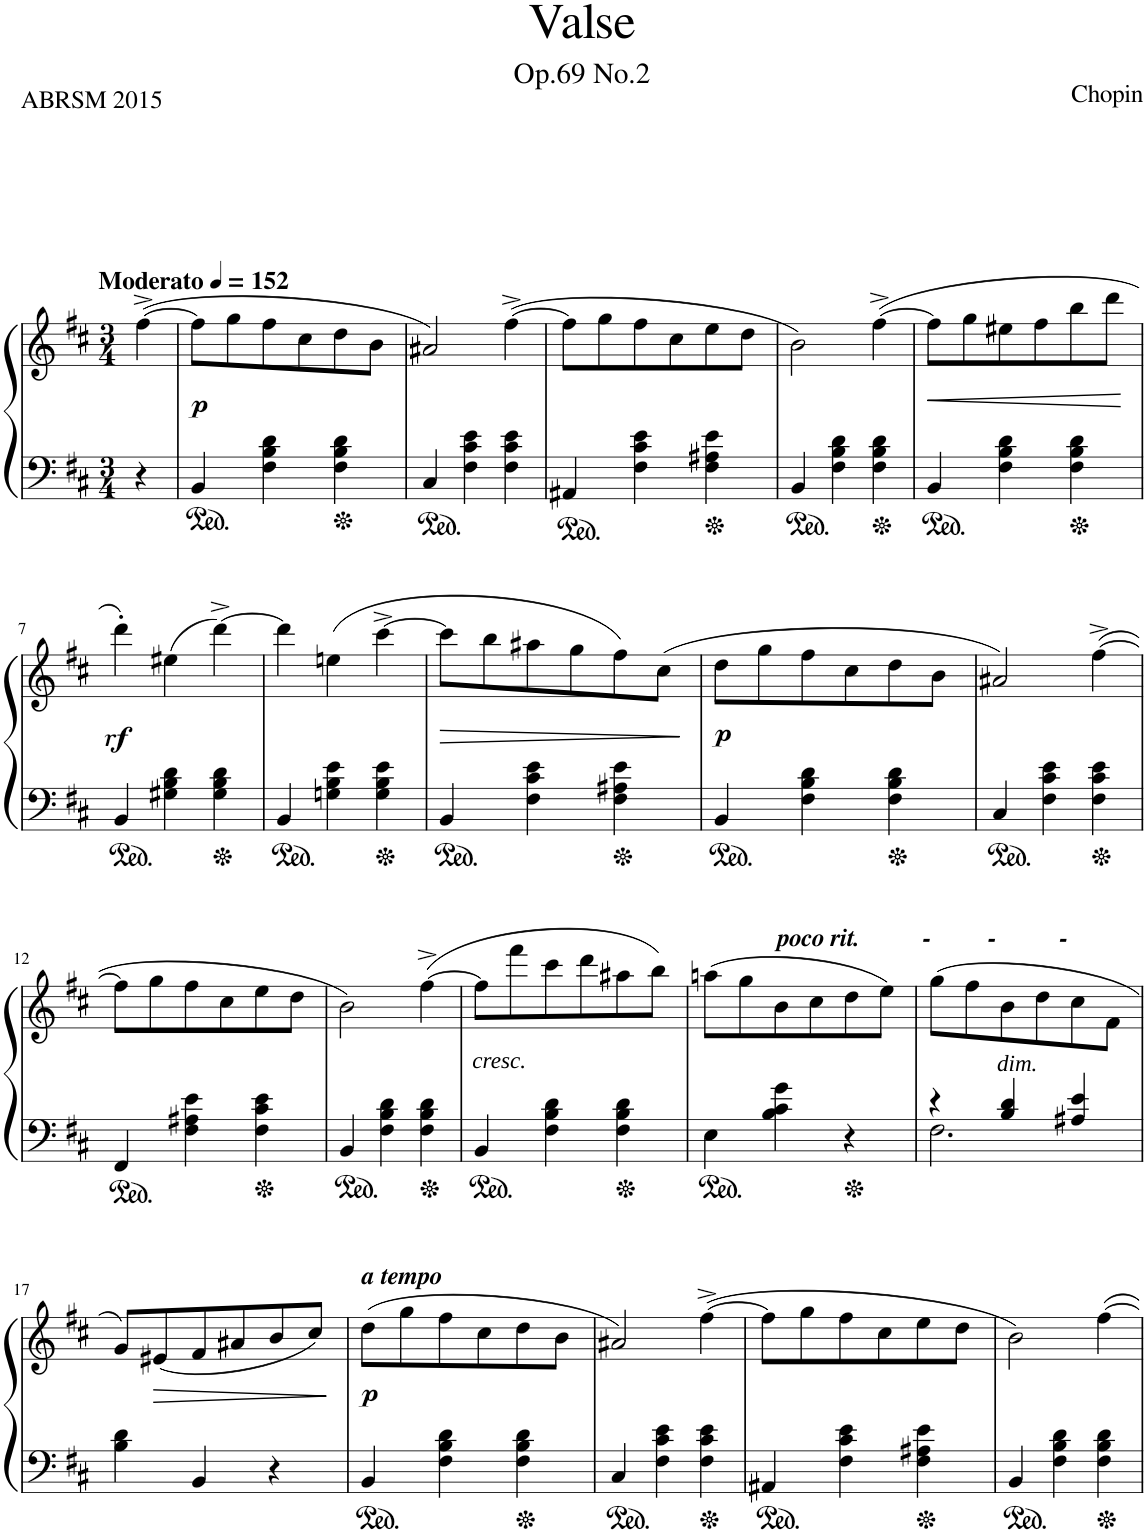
**kern	**kern	**dynam
*part1	*part1	*part1
*staff2	*staff1	*staff1/2
*I"Piano	*	*
*I'Pno	*	*
*clefF4	*clefG2	*
*k[f#c#]	*k[f#c#]	*
*M3/4	*M3/4	*
*MM152	*MM152	*
=1	=1	=1
!	!LO:TX:a:B:t=Moderato	!
4r	([4ff#^\	.
=2	=2	=2
!	!	!LO:DY:b
4BB/	8ff#\L]	p
.	8gg\	.
4F#\ 4B\ 4d\	8ff#\	.
.	8cc#\	.
4F#\ 4B\ 4d\	8dd\	.
.	8b\J	.
=3	=3	=3
4C#/	2a#X/)	.
4F#\ 4c#\ 4e\	.	.
4F#\ 4c#\ 4e\	([4ff#^\	.
=4	=4	=4
4AA#X/	8ff#\L]	.
.	8gg\	.
4F#\ 4c#\ 4e\	8ff#\	.
.	8cc#\	.
4F#\ 4A#X\ 4e\	8ee\	.
.	8dd\J	.
=5	=5	=5
4BB/	2b\)	.
4F#\ 4B\ 4d\	.	.
4F#\ 4B\ 4d\	([4ff#^\	.
=6	=6	=6
!	!	!LO:HP:b
4BB/	8ff#\L]	<
.	8gg\	.
4F#\ 4B\ 4d\	8ee#X\	.
.	8ff#\	.
4F#\ 4B\ 4d\	8bb\	.
.	8ddd\J	.
.	.	[
!!LO:LB:g=z
=7	=7	=7
!	!	!LO:DY:b
4BB/	4ddd'\)	rf
4G#X\ 4B\ 4d\	(4ee#X\	.
4G#\ 4B\ 4d\	[4ddd^\)	.
=8	=8	=8
4BB/	4ddd\]	.
4Gn\ 4B\ 4e\	(4een\	.
4G\ 4B\ 4e\	[4ccc#^\	.
=9	=9	=9
!	!	!LO:HP:b
4BB/	8ccc#\L]	>
.	8bb\	.
4F#\ 4c#\ 4e\	8aa#X\	.
.	8gg\	.
4F#\ 4A#X\ 4e\	8ff#\)	.
.	(8cc#\J	.
.	.	]
=10	=10	=10
!	!	!LO:DY:b
4BB/	8dd\L	p
.	8gg\	.
4F#\ 4B\ 4d\	8ff#\	.
.	8cc#\	.
4F#\ 4B\ 4d\	8dd\	.
.	8b\J	.
=11	=11	=11
4C#/	2a#X/)	.
4F#\ 4c#\ 4e\	.	.
4F#\ 4c#\ 4e\	([4ff#^\	.
!!LO:LB:g=z
=12	=12	=12
4FF#/	8ff#\L]	.
.	8gg\	.
4F#\ 4A#X\ 4e\	8ff#\	.
.	8cc#\	.
4F#\ 4c#\ 4e\	8ee\	.
.	8dd\J	.
=13	=13	=13
4BB/	2b\)	.
4F#\ 4B\ 4d\	.	.
4F#\ 4B\ 4d\	([4ff#^\	.
=14	=14	=14
!LO:TX:a:i:t=cresc.	!	!
4BB/	8ff#\L]	.
.	8fff#\	.
4F#\ 4B\ 4d\	8ccc#\	.
.	8ddd\	.
4F#\ 4B\ 4d\	8aa#X\	.
.	8bb\J)	.
=15	=15	=15
4E\	(8aan\L	.
.	8gg\	.
!	!LO:TX:a:Bi:t=poco rit.          -         -          -	!
4B\ 4c#\ 4g\	8b\	.
.	8cc#\	.
4r	8dd\	.
.	8ee\J)	.
=16	=16	=16
*^	*	*
4r	2.F#\	(8gg\L	.
.	.	8ff#\	.
!LO:TX:a:i:t=dim.	!	!	!
4B/ 4d/	.	8b\	.
.	.	8dd\	.
4A#X/ 4e/	.	8cc#\	.
.	.	8f#\J	.
*v	*v	*	*
!!LO:LB:g=z
=17	=17	=17
4B\ 4d\	8g/L)	.
!	!	!LO:HP:b
.	(8e#X/	>
4BB/	8f#/	.
.	8a#X/	.
4r	8b/	.
.	8cc#/J)	.
.	.	]
=18	=18	=18
!	!LO:TX:a:Bi:t=a tempo	!
!	!	!LO:DY:b
4BB/	(8dd\L	p
.	8gg\	.
4F#\ 4B\ 4d\	8ff#\	.
.	8cc#\	.
4F#\ 4B\ 4d\	8dd\	.
.	8b\J	.
=19	=19	=19
4C#/	2a#X/)	.
4F#\ 4c#\ 4e\	.	.
4F#\ 4c#\ 4e\	([4ff#^\	.
=20	=20	=20
4AA#X/	8ff#\L]	.
.	8gg\	.
4F#\ 4c#\ 4e\	8ff#\	.
.	8cc#\	.
4F#\ 4A#X\ 4e\	8ee\	.
.	8dd\J	.
=21	=21	=21
4BB/	2b\)	.
4F#\ 4B\ 4d\	.	.
4F#\ 4B\ 4d\	[4ff#\	.
=	=	=
*-	*-	*-
